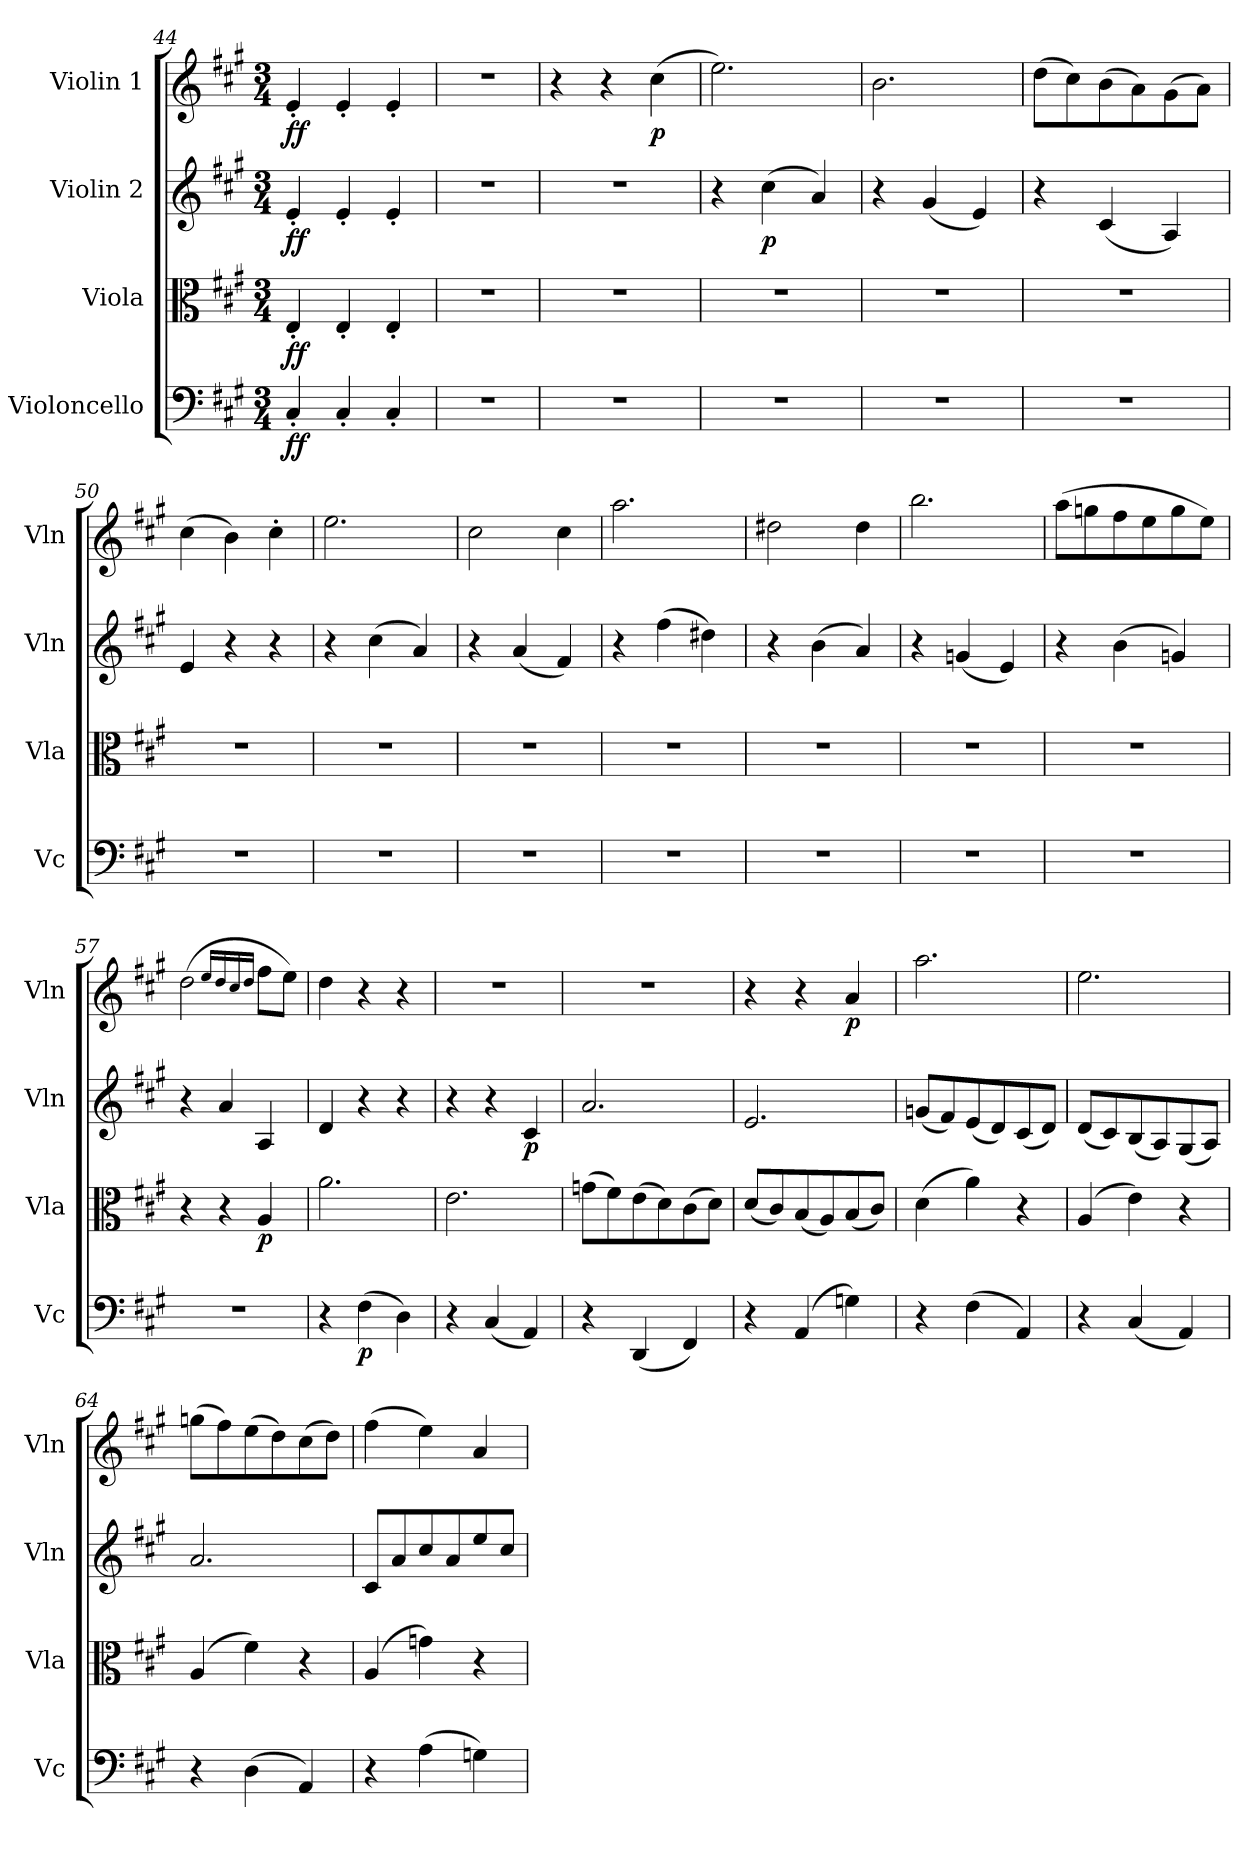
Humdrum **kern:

**kern	**dynam	**kern	**dynam	**kern	**dynam	**kern	**dynam
*part4	*part4	*part3	*part3	*part2	*part2	*part1	*part1
*staff4	*staff4	*staff3	*staff3	*staff2	*staff2	*staff1	*staff1
*I"Violoncello	*	*I"Viola	*	*I"Violin 2	*	*I"Violin 1	*
*I'Vc	*	*I'Vla	*	*I'Vln	*	*I'Vln	*
*clefF4	*	*clefC3	*	*clefG2	*	*clefG2	*
*k[f#c#g#]	*	*k[f#c#g#]	*	*k[f#c#g#]	*	*k[f#c#g#]	*
*M3/4	*	*M3/4	*	*M3/4	*	*M3/4	*
=44	=44	=44	=44	=44	=44	=44	=44
4C#'	ff	4E'	ff	4e'	ff	4e'	ff
4C#'	.	4E'	.	4e'	.	4e'	.
4C#'	.	4E'	.	4e'	.	4e'	.
=45	=45	=45	=45	=45	=45	=45	=45
2.r	.	2.r	.	2.r	.	2.r	.
=46	=46	=46	=46	=46	=46	=46	=46
2.r	.	2.r	.	2.r	.	4r	.
.	.	.	.	.	.	4r	.
.	.	.	.	.	.	(4cc#	p
=47	=47	=47	=47	=47	=47	=47	=47
2.r	.	2.r	.	4r	.	2.ee)	.
.	.	.	.	(4cc#	p	.	.
.	.	.	.	4a)	.	.	.
=48	=48	=48	=48	=48	=48	=48	=48
2.r	.	2.r	.	4r	.	2.b	.
.	.	.	.	(4g#	.	.	.
.	.	.	.	4e)	.	.	.
=49	=49	=49	=49	=49	=49	=49	=49
2.r	.	2.r	.	4r	.	(8ddL	.
.	.	.	.	.	.	8cc#)	.
.	.	.	.	(4c#	.	(8b	.
.	.	.	.	.	.	8a)	.
.	.	.	.	4A)	.	(8g#	.
.	.	.	.	.	.	8aJ)	.
=50	=50	=50	=50	=50	=50	=50	=50
2.r	.	2.r	.	4e	.	(4cc#	.
.	.	.	.	4r	.	4b)	.
.	.	.	.	4r	.	4cc#'	.
=51	=51	=51	=51	=51	=51	=51	=51
2.r	.	2.r	.	4r	.	2.ee	.
.	.	.	.	(4cc#	.	.	.
.	.	.	.	4a)	.	.	.
=52	=52	=52	=52	=52	=52	=52	=52
2.r	.	2.r	.	4r	.	2cc#	.
.	.	.	.	(4a	.	.	.
.	.	.	.	4f#)	.	4cc#	.
=53	=53	=53	=53	=53	=53	=53	=53
2.r	.	2.r	.	4r	.	2.aa	.
.	.	.	.	(4ff#	.	.	.
.	.	.	.	4dd#X)	.	.	.
=54	=54	=54	=54	=54	=54	=54	=54
2.r	.	2.r	.	4r	.	2dd#X	.
.	.	.	.	(4b	.	.	.
.	.	.	.	4a)	.	4dd#	.
=55	=55	=55	=55	=55	=55	=55	=55
2.r	.	2.r	.	4r	.	2.bb	.
.	.	.	.	(4gn	.	.	.
.	.	.	.	4e)	.	.	.
=56	=56	=56	=56	=56	=56	=56	=56
2.r	.	2.r	.	4r	.	(8aaL	.
.	.	.	.	.	.	8ggn	.
.	.	.	.	(4b	.	8ff#	.
.	.	.	.	.	.	8ee	.
.	.	.	.	4gn)	.	8gg	.
.	.	.	.	.	.	8eeJ)	.
=57	=57	=57	=57	=57	=57	=57	=57
2.r	.	4r	.	4r	.	(2dd	.
.	.	4r	.	4a	.	.	.
.	.	.	.	.	.	16qqee/LL	.
.	.	.	.	.	.	16qqdd/	.
.	.	.	.	.	.	16qqcc#/	.
.	.	.	.	.	.	16qqdd/JJ	.
.	.	4A	p	4A	.	8ff#L	.
.	.	.	.	.	.	8eeJ)	.
=58	=58	=58	=58	=58	=58	=58	=58
4r	.	2.a	.	4d	.	4dd	.
(4F#	p	.	.	4r	.	4r	.
4D)	.	.	.	4r	.	4r	.
=59	=59	=59	=59	=59	=59	=59	=59
4r	.	2.e	.	4r	.	2.r	.
(4C#	.	.	.	4r	.	.	.
4AA)	.	.	.	4c#	p	.	.
=60	=60	=60	=60	=60	=60	=60	=60
4r	.	(8gnL	.	2.a	.	2.r	.
.	.	8f#)	.	.	.	.	.
(4DD	.	(8e	.	.	.	.	.
.	.	8d)	.	.	.	.	.
4FF#)	.	(8c#	.	.	.	.	.
.	.	8dJ)	.	.	.	.	.
=61	=61	=61	=61	=61	=61	=61	=61
4r	.	(8dL	.	2.e	.	4r	.
.	.	8c#)	.	.	.	.	.
(4AA	.	(8B	.	.	.	4r	.
.	.	8A)	.	.	.	.	.
4Gn)	.	(8B	.	.	.	4a	p
.	.	8c#J)	.	.	.	.	.
=62	=62	=62	=62	=62	=62	=62	=62
4r	.	(4d	.	(8gnL	.	2.aa	.
.	.	.	.	8f#)	.	.	.
(4F#	.	4a)	.	(8e	.	.	.
.	.	.	.	8d)	.	.	.
4AA)	.	4r	.	(8c#	.	.	.
.	.	.	.	8dJ)	.	.	.
=63	=63	=63	=63	=63	=63	=63	=63
4r	.	(4A	.	(8dL	.	2.ee	.
.	.	.	.	8c#)	.	.	.
(4C#	.	4e)	.	(8B	.	.	.
.	.	.	.	8A)	.	.	.
4AA)	.	4r	.	(8G#	.	.	.
.	.	.	.	8AJ)	.	.	.
=64	=64	=64	=64	=64	=64	=64	=64
4r	.	(4A	.	2.a	.	(8ggnL	.
.	.	.	.	.	.	8ff#)	.
(4D	.	4f#)	.	.	.	(8ee	.
.	.	.	.	.	.	8dd)	.
4AA)	.	4r	.	.	.	(8cc#	.
.	.	.	.	.	.	8ddJ)	.
=65	=65	=65	=65	=65	=65	=65	=65
4r	.	(4A	.	8c#L	.	(4ff#	.
.	.	.	.	8a	.	.	.
(4A	.	4gn)	.	8cc#	.	4ee)	.
.	.	.	.	8a	.	.	.
4Gn)	.	4r	.	8ee	.	4a	.
.	.	.	.	8cc#J	.	.	.
=	=	=	=	=	=	=	=
*-	*-	*-	*-	*-	*-	*-	*-
